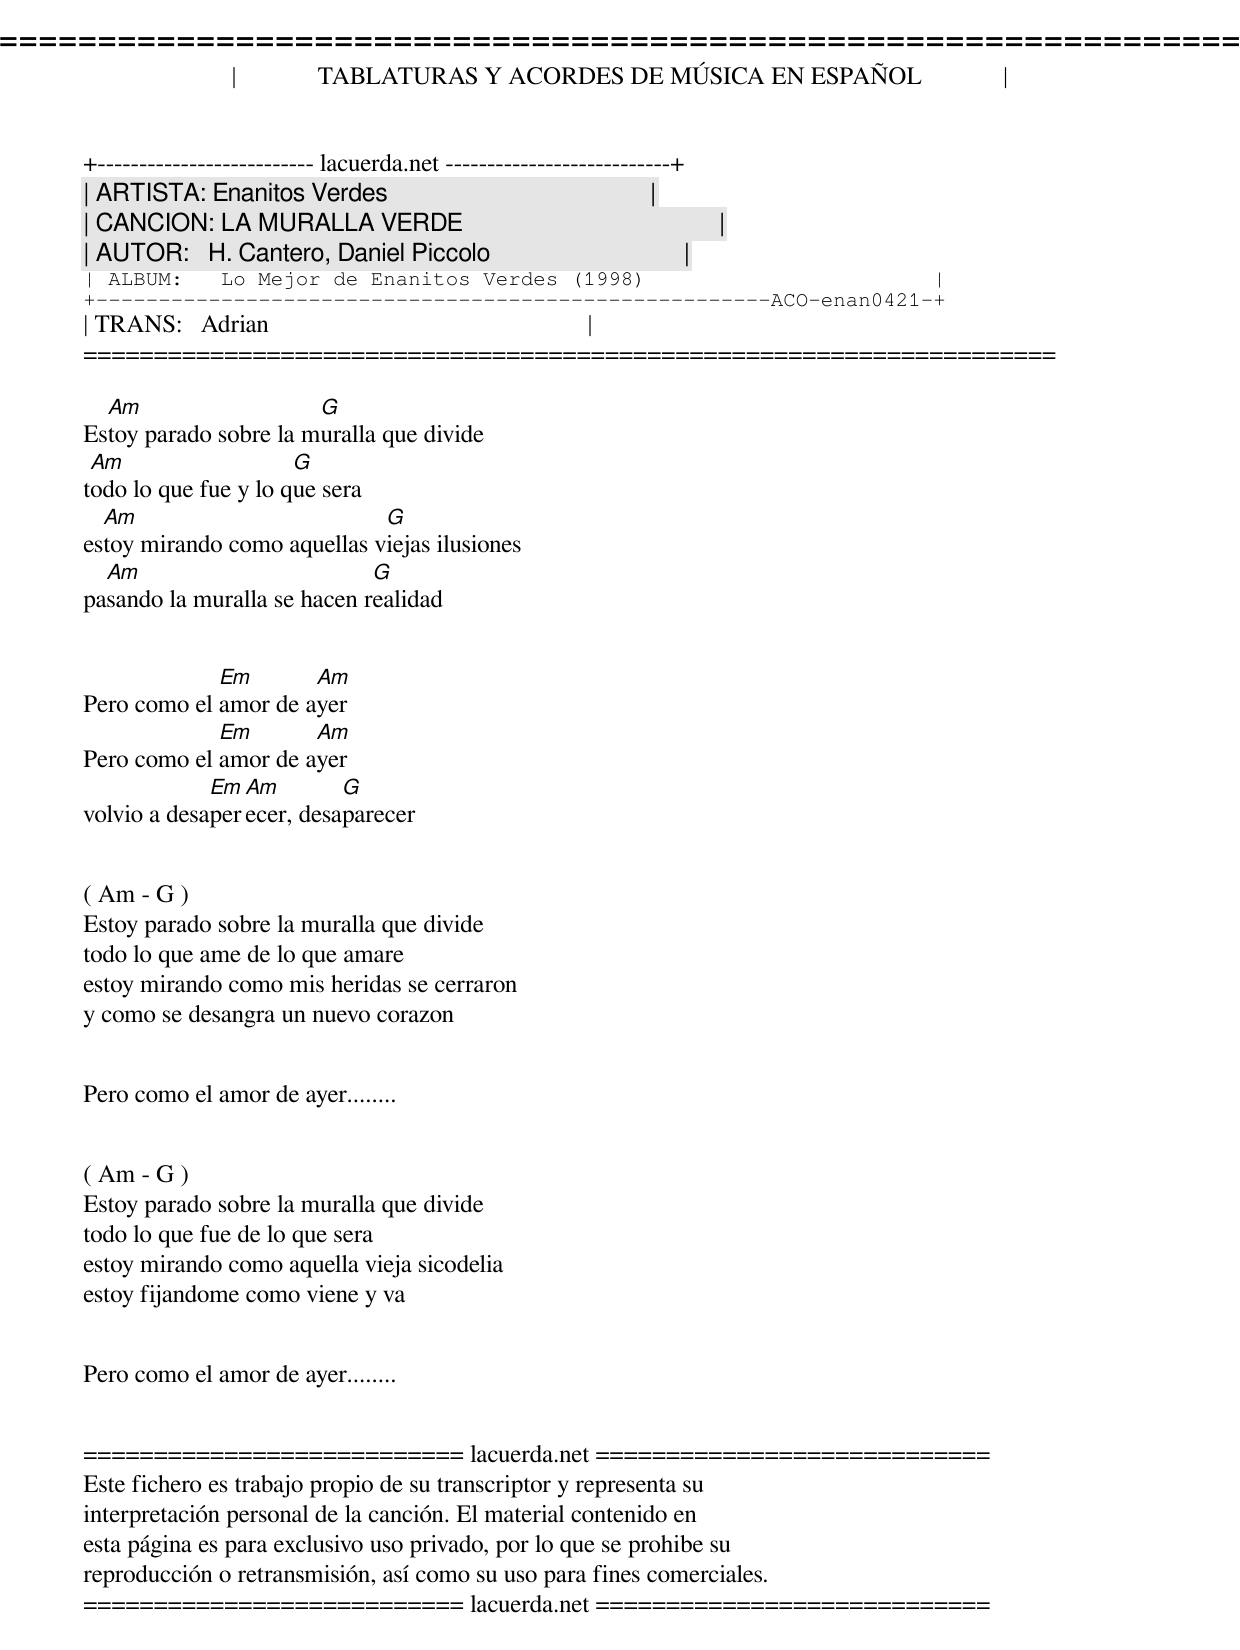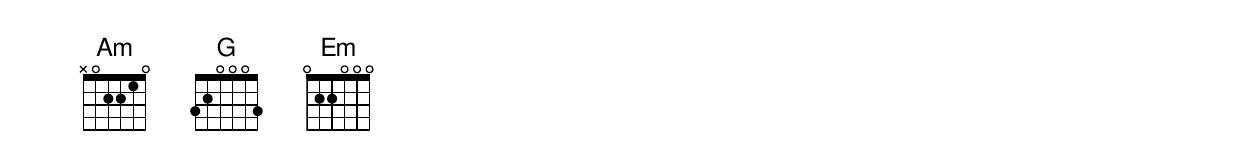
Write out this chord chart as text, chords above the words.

=====================================================================
|             TABLATURAS Y ACORDES DE MÚSICA EN ESPAÑOL             |
+-------------------------- lacuerda.net ---------------------------+
| ARTISTA: Enanitos Verdes                                          |
| CANCION: LA MURALLA VERDE                                         |
| AUTOR:   H. Cantero, Daniel Piccolo                               |
| ALBUM:   Lo Mejor de Enanitos Verdes (1998)                       |
+------------------------------------------------------ACO-enan0421-+
| TRANS:   Adrian                                                   |
=====================================================================

  Am                   G
Estoy parado sobre la muralla que divide
 Am                   G
todo lo que fue y lo que sera
  Am                         G
estoy mirando como aquellas viejas ilusiones
  Am                         G
pasando la muralla se hacen realidad


             Em       Am
Pero como el amor de ayer
             Em       Am
Pero como el amor de ayer
             Em Am        G
volvio a desaperecer, desaparecer


( Am - G )
Estoy parado sobre la muralla que divide
todo lo que ame de lo que amare
estoy mirando como mis heridas se cerraron
y como se desangra un nuevo corazon


Pero como el amor de ayer........


( Am - G )
Estoy parado sobre la muralla que divide
todo lo que fue de lo que sera
estoy mirando como aquella vieja sicodelia
estoy fijandome como viene y va


Pero como el amor de ayer........


=========================== lacuerda.net ============================
Este fichero es trabajo propio de su transcriptor y representa su
interpretación personal de la canción. El material contenido en
esta página es para exclusivo uso privado, por lo que se prohibe su
reproducción o retransmisión, así como su uso para fines comerciales.
=========================== lacuerda.net ============================
